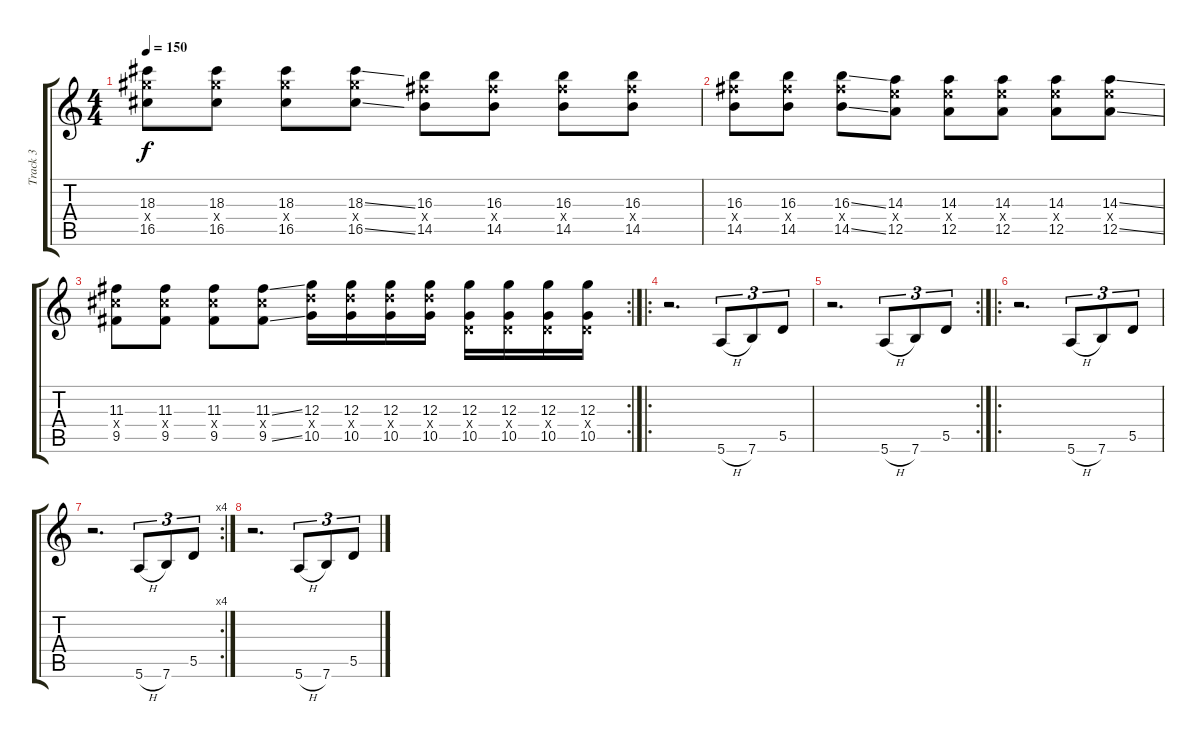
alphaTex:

\track ("Track 3" "Track 3") {instrument distortionguitar}
\staff {score tabs}
\tuning (E4 B3 G3 D3 A2 E2) {hide}
\ts (4 4)
\tempo 150
\clef g2
\ks c
(18.3 18.4{x} 16.5).8{dy f} (18.3 18.4{x} 16.5).8 (18.3 18.4{x} 16.5).8 (18.3{ss} 18.4{x} 16.5{ss}).8 (16.3 16.4{x} 14.5).8 (16.3 16.4{x} 14.5).8 (16.3 16.4{x} 14.5).8 (16.3 16.4{x} 14.5).8 |
(16.3 16.4{x} 14.5).8 (16.3 16.4{x} 14.5).8 (16.3{ss} 16.4{x} 14.5{ss}).8 (14.3 14.4{x} 12.5).8 (14.3 14.4{x} 12.5).8 (14.3 14.4{x} 12.5).8 (14.3 14.4{x} 12.5).8 (14.3{ss} 14.4{x} 12.5{ss}).8 |
\rc 2
(11.3 11.4{x} 9.5).8 (11.3 11.4{x} 9.5).8 (11.3 11.4{x} 9.5).8 (11.3{ss} 11.4{x} 9.5{ss}).8 (12.3 12.4{x} 10.5).16 (12.3 12.4{x} 10.5).16 (12.3 12.4{x} 10.5).16 (12.3 12.4{x} 10.5).16 (12.3 0.4{x} 10.5).16 (12.3 0.4{x} 10.5).16 (12.3 0.4{x} 10.5).16 (12.3 0.4{x} 10.5).16 |
\ro
r.2{d} 5.6{h}.8{tu (3 2)} 7.6.8{tu (3 2)} 5.5.8{tu (3 2)} |
\rc 2
r.2{d} 5.6{h}.8{tu (3 2)} 7.6.8{tu (3 2)} 5.5.8{tu (3 2)} |
\ro
r.2{d} 5.6{h}.8{tu (3 2)} 7.6.8{tu (3 2)} 5.5.8{tu (3 2)} |
\rc 4
r.2{d} 5.6{h}.8{tu (3 2)} 7.6.8{tu (3 2)} 5.5.8{tu (3 2)} |
r.2{d} 5.6{h}.8{tu (3 2)} 7.6.8{tu (3 2)} 5.5.8{tu (3 2)}
